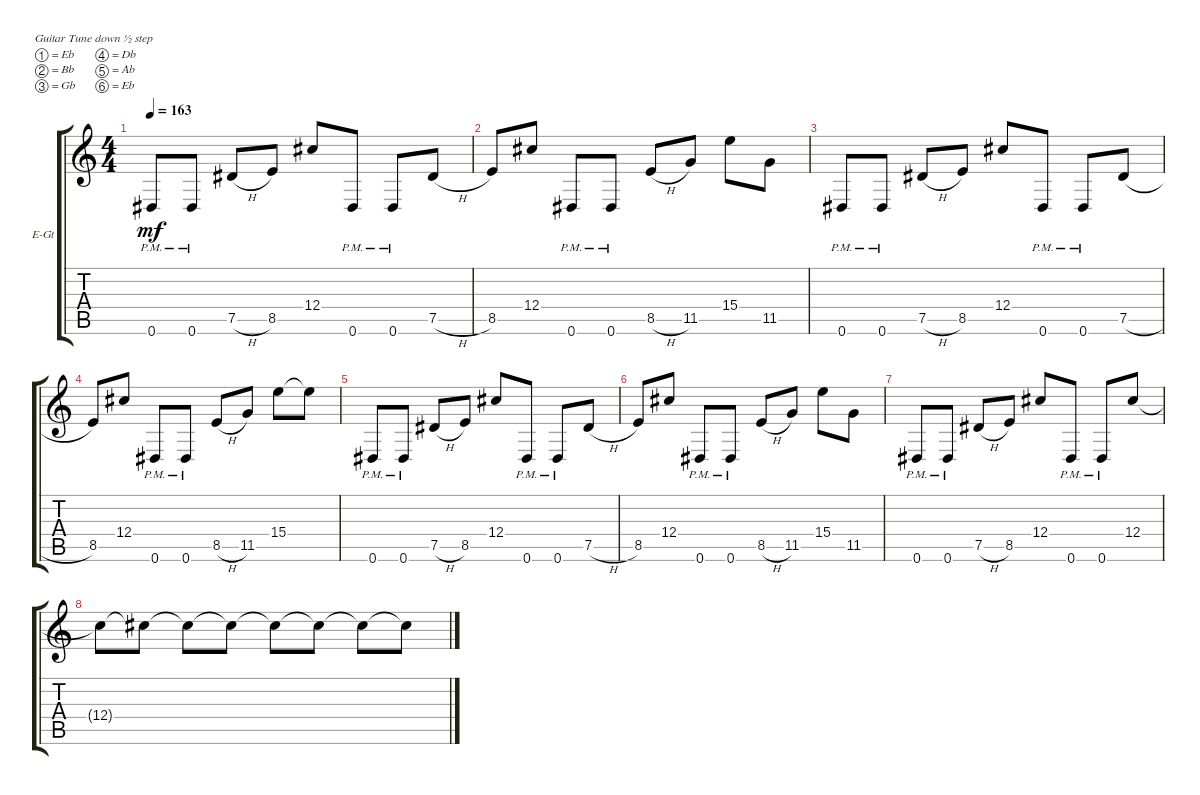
\bracketExtendMode groupsimilarinstruments
\firstSystemTrackNameOrientation horizontal
\otherSystemsTrackNameOrientation horizontal
\track ("right" "E-Gt") {instrument distortionguitar}
\staff {score tabs}
\tuning (Eb4 Bb3 Gb3 Db3 Ab2 Eb2)
\ts (4 4)
\tempo 163
\clef g2
\ks c
0.6{pm}.8{dy mf} 0.6{pm}.8 7.5{h}.8 8.5.8 12.4.8 0.6{pm}.8 0.6{pm}.8 7.5{h}.8 |
8.5.8 12.4.8 0.6{pm}.8 0.6{pm}.8 8.5{h}.8 11.5.8 15.4.8 11.5.8 |
0.6{pm}.8 0.6{pm}.8 7.5{h}.8 8.5.8 12.4.8 0.6{pm}.8 0.6{pm}.8 7.5{h}.8 |
8.5.8 12.4.8 0.6{pm}.8 0.6{pm}.8 8.5{h}.8 11.5.8 15.4.8 15.4{t}.8 |
0.6{pm}.8 0.6{pm}.8 7.5{h}.8 8.5.8 12.4.8 0.6{pm}.8 0.6{pm}.8 7.5{h}.8 |
8.5.8 12.4.8 0.6{pm}.8 0.6{pm}.8 8.5{h}.8 11.5.8 15.4.8 11.5.8 |
0.6{pm}.8 0.6{pm}.8 7.5{h}.8 8.5.8 12.4.8 0.6{pm}.8 0.6{pm}.8 12.4.8 |
12.4{t}.8 12.4{t}.8 12.4{t}.8 12.4{t}.8 12.4{t}.8 12.4{t}.8 12.4{t}.8 12.4{t}.8
